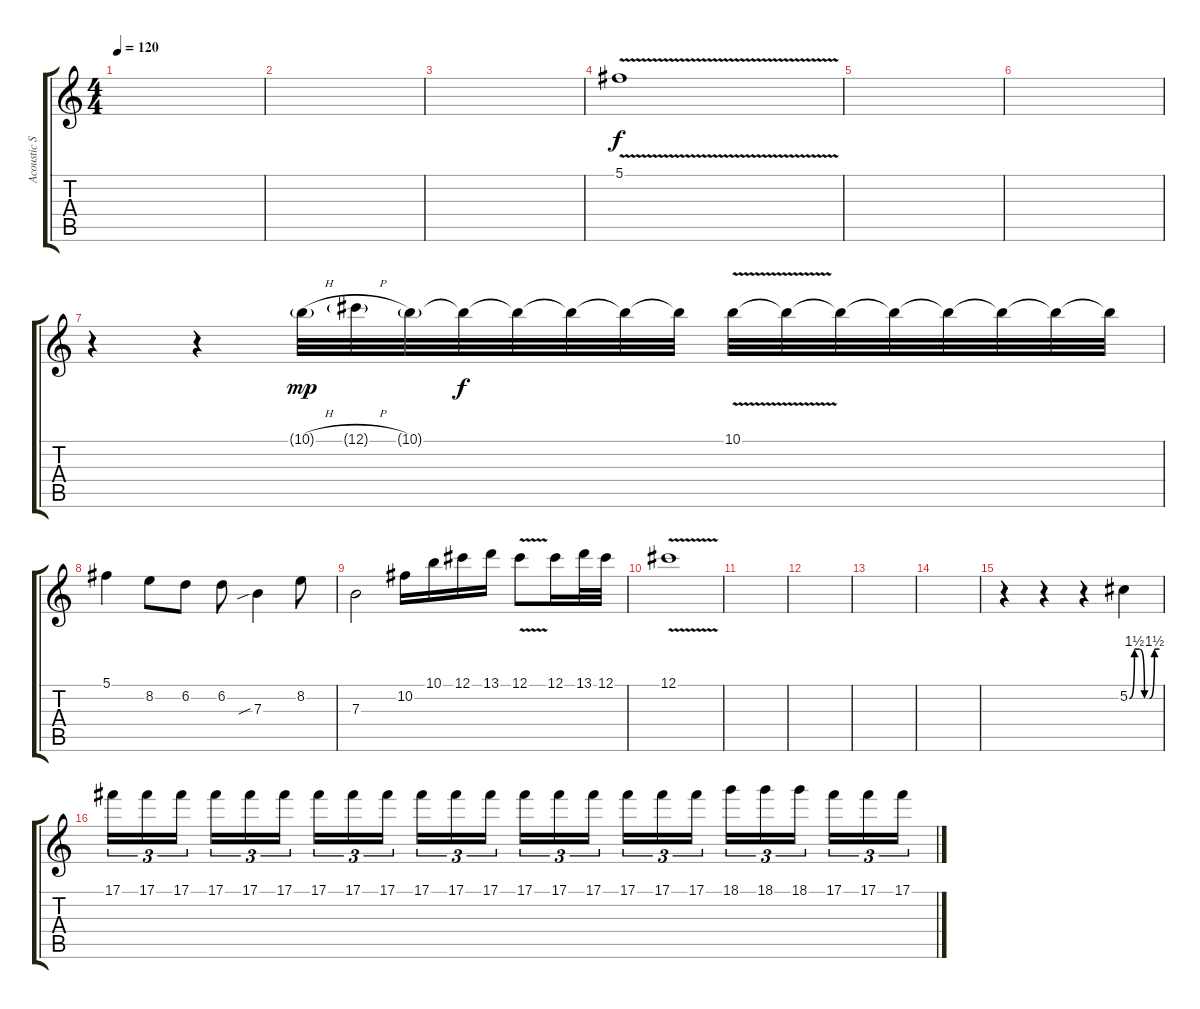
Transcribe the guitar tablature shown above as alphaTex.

\track ("Acoustic Solo" "Acoustic S") {instrument acousticguitarsteel}
\staff {score tabs}
\tuning (Db4 Ab3 E3 B2 Gb2 Db2) {hide}
\ts (4 4)
\tempo 120
\clef g2
\ks c
|
|
|
5.1{v}.1 |
|
|
r.4 r.4 10.1{h g}.32{dy mp} 12.1{h g}.32 10.1{g}.32 10.1{t}.32{dy f} 10.1{t}.32 10.1{t}.32 10.1{t}.32 10.1{t}.32 10.1{v}.32 10.1{t}.32 10.1{t}.32 10.1{t}.32 10.1{t}.32 10.1{t}.32 10.1{t}.32 10.1{t}.32 |
5.1.4 8.2.8 6.2.8 6.2.8 7.3{sib}.4 8.2.8 |
7.3.2 10.2.16 10.1.16 12.1.16 13.1.16 12.1{v}.8 12.1.16 13.1.32 12.1.32 |
12.1{v}.1 |
|
|
|
|
r.4 r.4 r.4 5.2{be (custom 0 0 10 6 20 6 30 0 40 0 50 6 60 6)}.4 |
17.1.16{tu (3 2)} 17.1.16{tu (3 2)} 17.1.16{tu (3 2) beam splitsecondary} 17.1.16{tu (3 2)} 17.1.16{tu (3 2)} 17.1.16{tu (3 2)} 17.1.16{tu (3 2)} 17.1.16{tu (3 2)} 17.1.16{tu (3 2) beam splitsecondary} 17.1.16{tu (3 2)} 17.1.16{tu (3 2)} 17.1.16{tu (3 2)} 17.1.16{tu (3 2)} 17.1.16{tu (3 2)} 17.1.16{tu (3 2) beam splitsecondary} 17.1.16{tu (3 2)} 17.1.16{tu (3 2)} 17.1.16{tu (3 2)} 18.1.16{tu (3 2)} 18.1.16{tu (3 2)} 18.1.16{tu (3 2) beam splitsecondary} 17.1.16{tu (3 2)} 17.1.16{tu (3 2)} 17.1.16{tu (3 2)}
